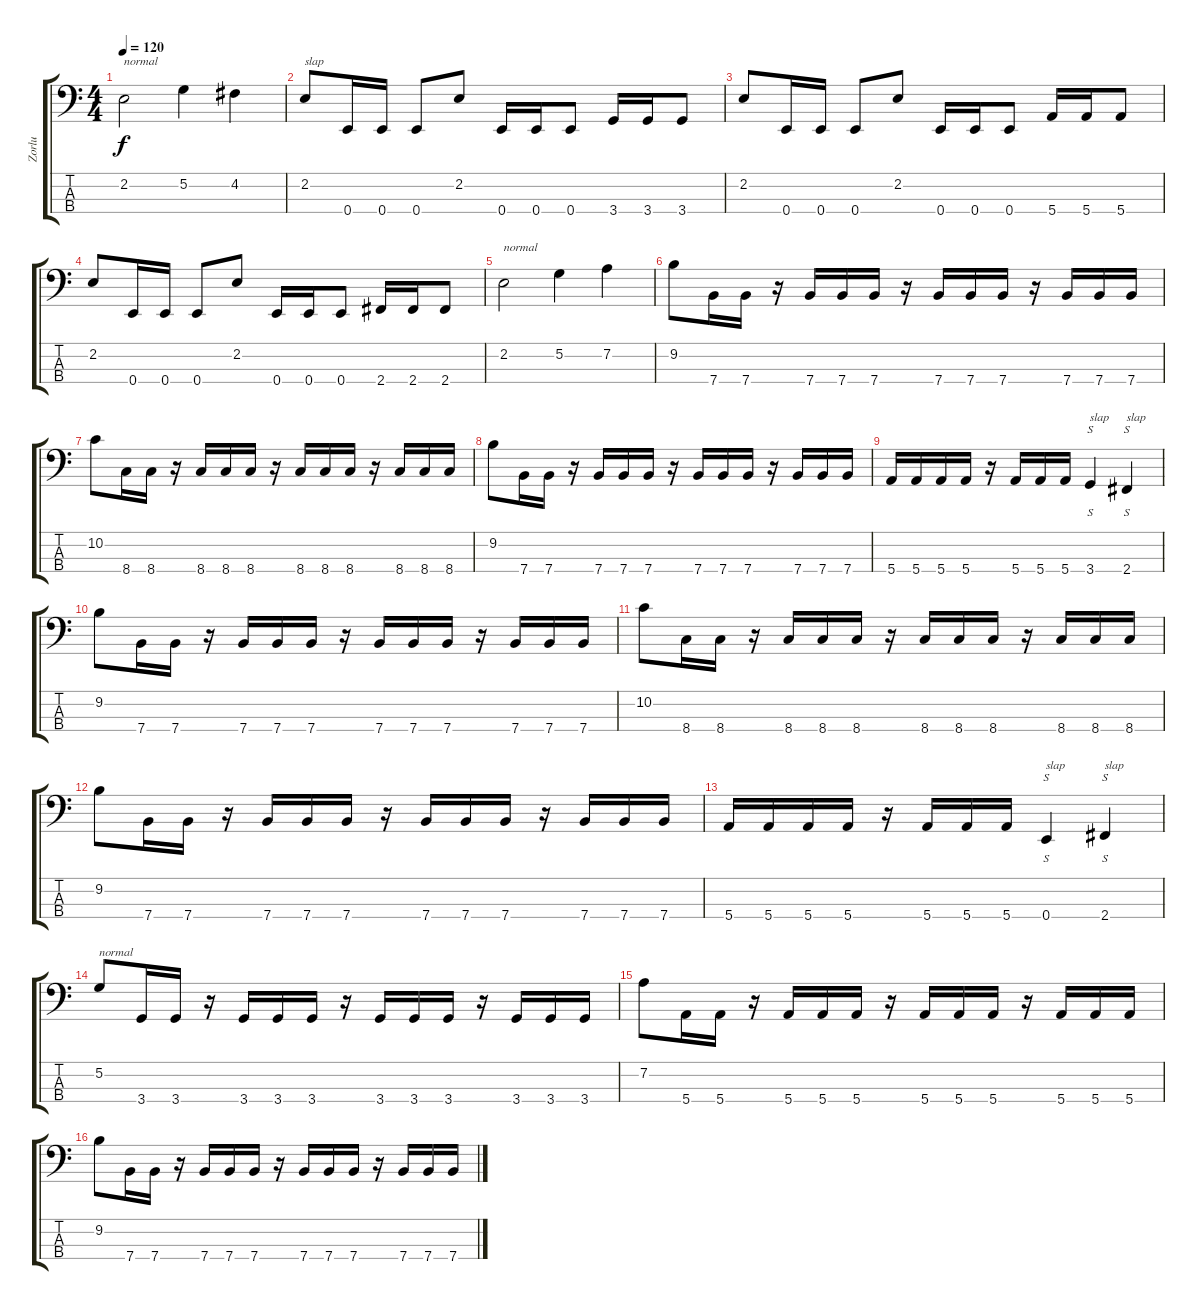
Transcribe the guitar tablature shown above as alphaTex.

\track ("Zorlu" "Zorlu") {instrument electricbassfinger}
\staff {score tabs}
\tuning (G2 D2 A1 E1) {hide}
\ts (4 4)
\tempo 120
\clef f4
\ks c
2.2.2{txt "normal" dy f instrument electricbassfinger} 5.2.4 4.2.4 |
2.2.8{txt "slap" instrument slapbass1} 0.4.16 0.4.16 0.4.8 2.2.8 0.4.16 0.4.16 0.4.8 3.4.16 3.4.16 3.4.8 |
2.2.8 0.4.16 0.4.16 0.4.8 2.2.8 0.4.16 0.4.16 0.4.8 5.4.16 5.4.16 5.4.8 |
2.2.8 0.4.16 0.4.16 0.4.8 2.2.8 0.4.16 0.4.16 0.4.8 2.4.16 2.4.16 2.4.8 |
2.2.2{txt "normal" instrument electricbassfinger} 5.2.4 7.2.4 |
9.2.8 7.4.16 7.4.16 r.16 7.4.16 7.4.16 7.4.16 r.16 7.4.16 7.4.16 7.4.16 r.16 7.4.16 7.4.16 7.4.16 |
10.2.8 8.4.16 8.4.16 r.16 8.4.16 8.4.16 8.4.16 r.16 8.4.16 8.4.16 8.4.16 r.16 8.4.16 8.4.16 8.4.16 |
9.2.8 7.4.16 7.4.16 r.16 7.4.16 7.4.16 7.4.16 r.16 7.4.16 7.4.16 7.4.16 r.16 7.4.16 7.4.16 7.4.16 |
5.4.16 5.4.16 5.4.16 5.4.16 r.16 5.4.16 5.4.16 5.4.16 3.4.4{s txt "slap" instrument slapbass1} 2.4.4{s txt "slap"} |
9.2.8{instrument electricbassfinger} 7.4.16 7.4.16 r.16 7.4.16 7.4.16 7.4.16 r.16 7.4.16 7.4.16 7.4.16 r.16 7.4.16 7.4.16 7.4.16 |
10.2.8 8.4.16 8.4.16 r.16 8.4.16 8.4.16 8.4.16 r.16 8.4.16 8.4.16 8.4.16 r.16 8.4.16 8.4.16 8.4.16 |
9.2.8 7.4.16 7.4.16 r.16 7.4.16 7.4.16 7.4.16 r.16 7.4.16 7.4.16 7.4.16 r.16 7.4.16 7.4.16 7.4.16 |
5.4.16 5.4.16 5.4.16 5.4.16 r.16 5.4.16 5.4.16 5.4.16 0.4.4{s txt "slap" instrument slapbass1} 2.4.4{s txt "slap"} |
5.2.8{txt "normal" instrument electricbassfinger} 3.4.16 3.4.16 r.16 3.4.16 3.4.16 3.4.16 r.16 3.4.16 3.4.16 3.4.16 r.16 3.4.16 3.4.16 3.4.16 |
7.2.8 5.4.16 5.4.16 r.16 5.4.16 5.4.16 5.4.16 r.16 5.4.16 5.4.16 5.4.16 r.16 5.4.16 5.4.16 5.4.16 |
9.2.8 7.4.16 7.4.16 r.16 7.4.16 7.4.16 7.4.16 r.16 7.4.16 7.4.16 7.4.16 r.16 7.4.16 7.4.16 7.4.16
